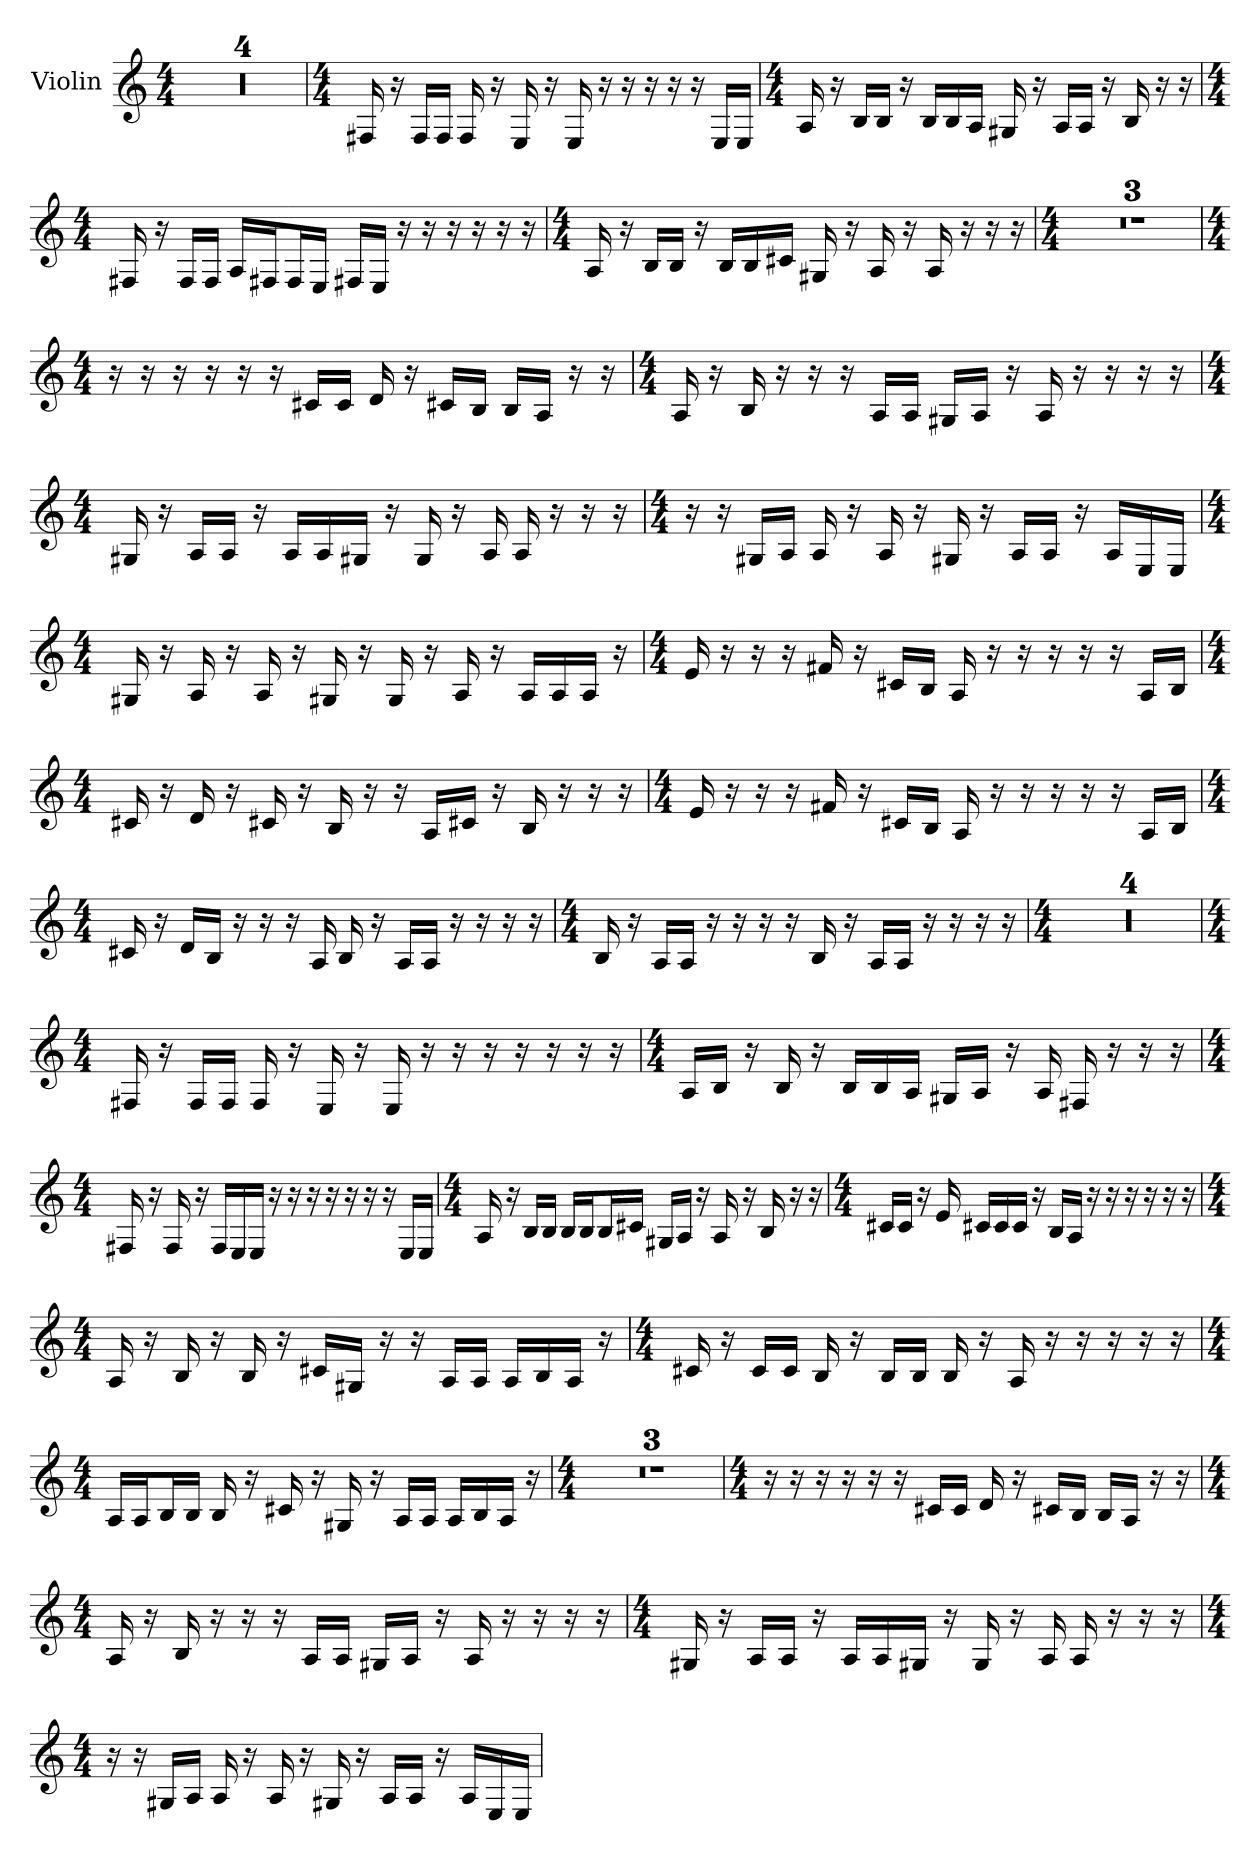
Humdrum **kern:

**kern
*part1
*staff1
*I"Violin
*I'Vln
*M4/4
=
1r
=
*M4/4
1r
=
*M4/4
1r
=
*M4/4
1r
=
*M4/4
16F#X
16r
16F#LL
16F#JJ
16F#
16r
16E
16r
16E
16r
16r
16r
16r
16r
16ELL
16EJJ
=
*M4/4
16A
16r
16BLL
16BJJ
16r
16BLL
16B
16AJJ
16G#X
16r
16ALL
16AJJ
16r
16B
16r
16r
=
*M4/4
16F#X
16r
16F#LL
16F#JJ
16ALL
16F#XJ
16F#L
16EJJ
16F#XLL
16EJJ
16r
16r
16r
16r
16r
16r
=
*M4/4
16A
16r
16BLL
16BJJ
16r
16BLL
16B
16c#XJJ
16G#X
16r
16A
16r
16A
16r
16r
16r
=
*M4/4
1r
=
*M4/4
1r
=
*M4/4
1r
=
*M4/4
16r
16r
16r
16r
16r
16r
16c#XLL
16c#JJ
16d
16r
16c#XLL
16BJJ
16BLL
16AJJ
16r
16r
=
*M4/4
16A
16r
16B
16r
16r
16r
16ALL
16AJJ
16G#XLL
16AJJ
16r
16A
16r
16r
16r
16r
=
*M4/4
16G#X
16r
16ALL
16AJJ
16r
16ALL
16A
16G#XJJ
16r
16G#
16r
16A
16A
16r
16r
16r
=
*M4/4
16r
16r
16G#XLL
16AJJ
16A
16r
16A
16r
16G#X
16r
16ALL
16AJJ
16r
16ALL
16E
16EJJ
=
*M4/4
16G#X
16r
16A
16r
16A
16r
16G#X
16r
16G#
16r
16A
16r
16ALL
16A
16AJJ
16r
=
*M4/4
16e
16r
16r
16r
16f#X
16r
16c#XLL
16BJJ
16A
16r
16r
16r
16r
16r
16ALL
16BJJ
=
*M4/4
16c#X
16r
16d
16r
16c#X
16r
16B
16r
16r
16ALL
16c#XJJ
16r
16B
16r
16r
16r
=
*M4/4
16e
16r
16r
16r
16f#X
16r
16c#XLL
16BJJ
16A
16r
16r
16r
16r
16r
16ALL
16BJJ
=
*M4/4
16c#X
16r
16dLL
16BJJ
16r
16r
16r
16A
16B
16r
16ALL
16AJJ
16r
16r
16r
16r
=
*M4/4
16B
16r
16ALL
16AJJ
16r
16r
16r
16r
16B
16r
16ALL
16AJJ
16r
16r
16r
16r
=
*M4/4
1r
=
*M4/4
1r
=
*M4/4
1r
=
*M4/4
1r
=
*M4/4
16F#X
16r
16F#LL
16F#JJ
16F#
16r
16E
16r
16E
16r
16r
16r
16r
16r
16r
16r
=
*M4/4
16ALL
16BJJ
16r
16B
16r
16BLL
16B
16AJJ
16G#XLL
16AJJ
16r
16A
16F#X
16r
16r
16r
=
*M4/4
16F#X
16r
16F#
16r
16F#LL
16E
16EJJ
16r
16r
16r
16r
16r
16r
16r
16ELL
16EJJ
=
*M4/4
16A
16r
16BLL
16BJJ
16BLL
16BJ
16BL
16c#XJJ
16G#XLL
16AJJ
16r
16A
16r
16B
16r
16r
=
*M4/4
16c#XLL
16c#JJ
16r
16e
16c#XLL
16c#
16c#JJ
16r
16BLL
16AJJ
16r
16r
16r
16r
16r
16r
=
*M4/4
16A
16r
16B
16r
16B
16r
16c#XLL
16G#XJJ
16r
16r
16ALL
16AJJ
16ALL
16B
16AJJ
16r
=
*M4/4
16c#X
16r
16c#LL
16c#JJ
16B
16r
16BLL
16BJJ
16B
16r
16A
16r
16r
16r
16r
16r
=
*M4/4
16ALL
16AJ
16BL
16BJJ
16B
16r
16c#X
16r
16G#X
16r
16ALL
16AJJ
16ALL
16B
16AJJ
16r
=
*M4/4
1r
=
*M4/4
1r
=
*M4/4
1r
=
*M4/4
16r
16r
16r
16r
16r
16r
16c#XLL
16c#JJ
16d
16r
16c#XLL
16BJJ
16BLL
16AJJ
16r
16r
=
*M4/4
16A
16r
16B
16r
16r
16r
16ALL
16AJJ
16G#XLL
16AJJ
16r
16A
16r
16r
16r
16r
=
*M4/4
16G#X
16r
16ALL
16AJJ
16r
16ALL
16A
16G#XJJ
16r
16G#
16r
16A
16A
16r
16r
16r
=
*M4/4
16r
16r
16G#XLL
16AJJ
16A
16r
16A
16r
16G#X
16r
16ALL
16AJJ
16r
16ALL
16E
16EJJ
=
*-
